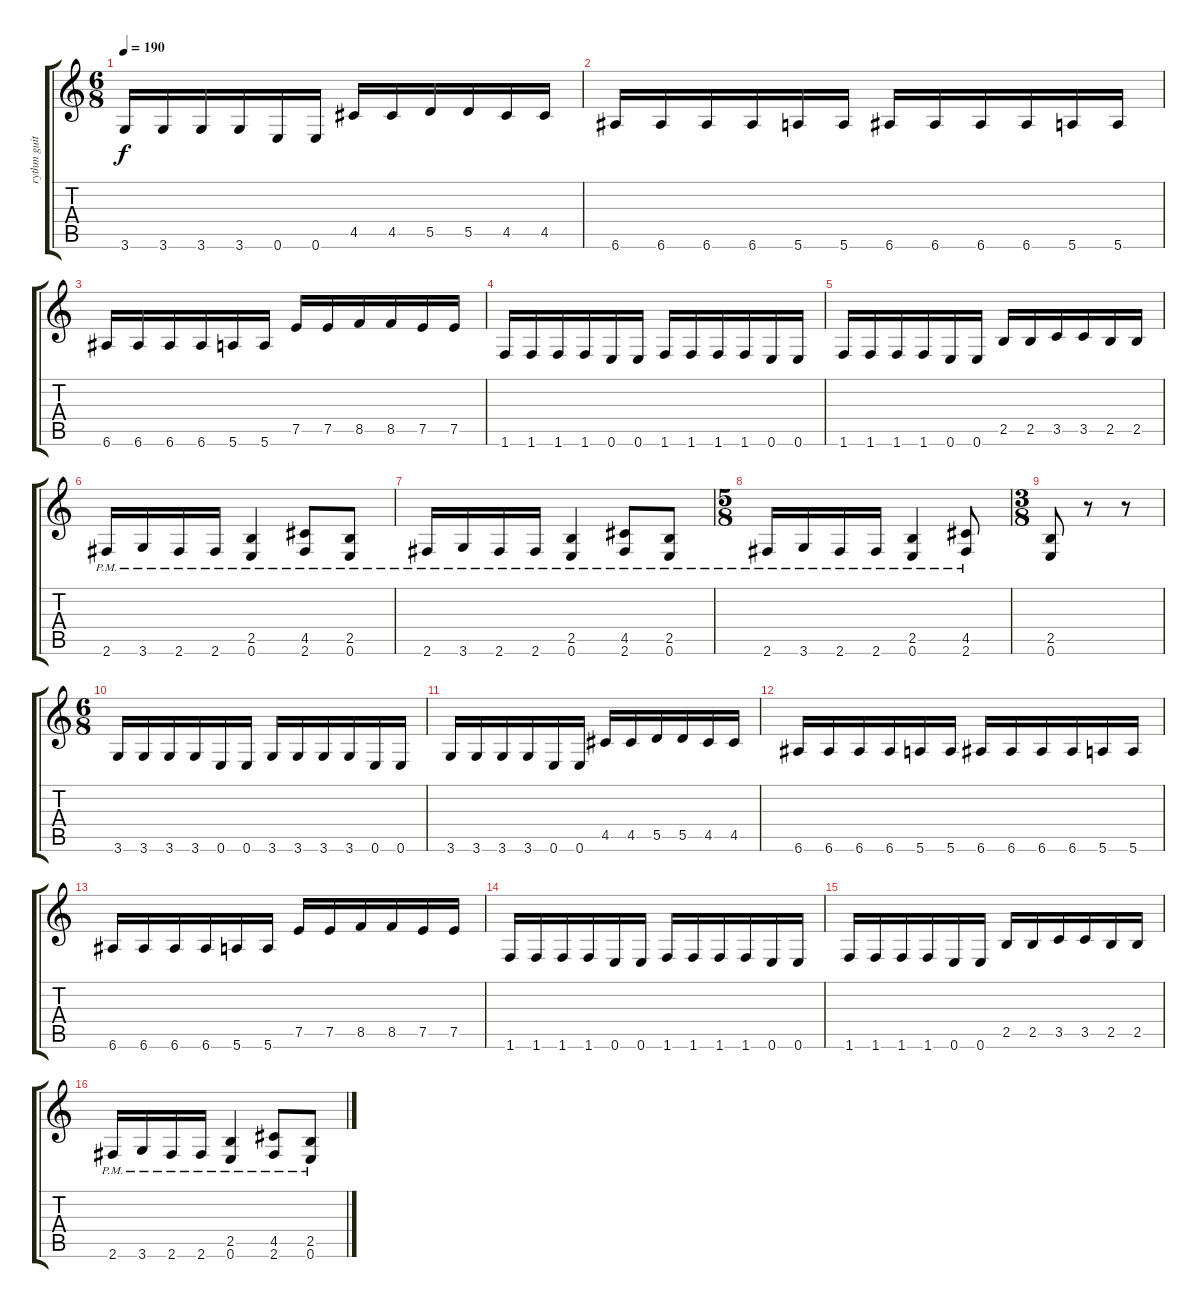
\track ("rythm guitar 2" "rythm guit") {instrument distortionguitar}
\staff {score tabs}
\tuning (E4 B3 G3 D3 A2 E2) {hide}
\ts (6 8)
\tempo 190
\clef g2
\ks c
3.6.16{dy f} 3.6.16 3.6.16 3.6.16 0.6.16 0.6.16 4.5.16 4.5.16 5.5.16 5.5.16 4.5.16 4.5.16 |
6.6.16 6.6.16 6.6.16 6.6.16 5.6.16 5.6.16 6.6.16 6.6.16 6.6.16 6.6.16 5.6.16 5.6.16 |
6.6.16 6.6.16 6.6.16 6.6.16 5.6.16 5.6.16 7.5.16 7.5.16 8.5.16 8.5.16 7.5.16 7.5.16 |
1.6.16 1.6.16 1.6.16 1.6.16 0.6.16 0.6.16 1.6.16 1.6.16 1.6.16 1.6.16 0.6.16 0.6.16 |
1.6.16 1.6.16 1.6.16 1.6.16 0.6.16 0.6.16 2.5.16 2.5.16 3.5.16 3.5.16 2.5.16 2.5.16 |
2.6{pm}.16 3.6{pm}.16 2.6{pm}.16 2.6{pm}.16 (2.5{pm} 0.6{pm}).4 (4.5{pm} 2.6{pm}).8 (2.5{pm} 0.6{pm}).8 |
2.6{pm}.16 3.6{pm}.16 2.6{pm}.16 2.6{pm}.16 (2.5{pm} 0.6{pm}).4 (4.5{pm} 2.6{pm}).8 (2.5{pm} 0.6{pm}).8 |
\ts (5 8)
2.6{pm}.16 3.6{pm}.16 2.6{pm}.16 2.6{pm}.16 (2.5{pm} 0.6{pm}).4 (4.5{pm} 2.6{pm}).8 |
\ts (3 8)
(2.5 0.6).8 r.8 r.8 |
\ts (6 8)
3.6.16 3.6.16 3.6.16 3.6.16 0.6.16 0.6.16 3.6.16 3.6.16 3.6.16 3.6.16 0.6.16 0.6.16 |
3.6.16 3.6.16 3.6.16 3.6.16 0.6.16 0.6.16 4.5.16 4.5.16 5.5.16 5.5.16 4.5.16 4.5.16 |
6.6.16 6.6.16 6.6.16 6.6.16 5.6.16 5.6.16 6.6.16 6.6.16 6.6.16 6.6.16 5.6.16 5.6.16 |
6.6.16 6.6.16 6.6.16 6.6.16 5.6.16 5.6.16 7.5.16 7.5.16 8.5.16 8.5.16 7.5.16 7.5.16 |
1.6.16 1.6.16 1.6.16 1.6.16 0.6.16 0.6.16 1.6.16 1.6.16 1.6.16 1.6.16 0.6.16 0.6.16 |
1.6.16 1.6.16 1.6.16 1.6.16 0.6.16 0.6.16 2.5.16 2.5.16 3.5.16 3.5.16 2.5.16 2.5.16 |
2.6{pm}.16 3.6{pm}.16 2.6{pm}.16 2.6{pm}.16 (2.5{pm} 0.6{pm}).4 (4.5{pm} 2.6{pm}).8 (2.5{pm} 0.6{pm}).8
